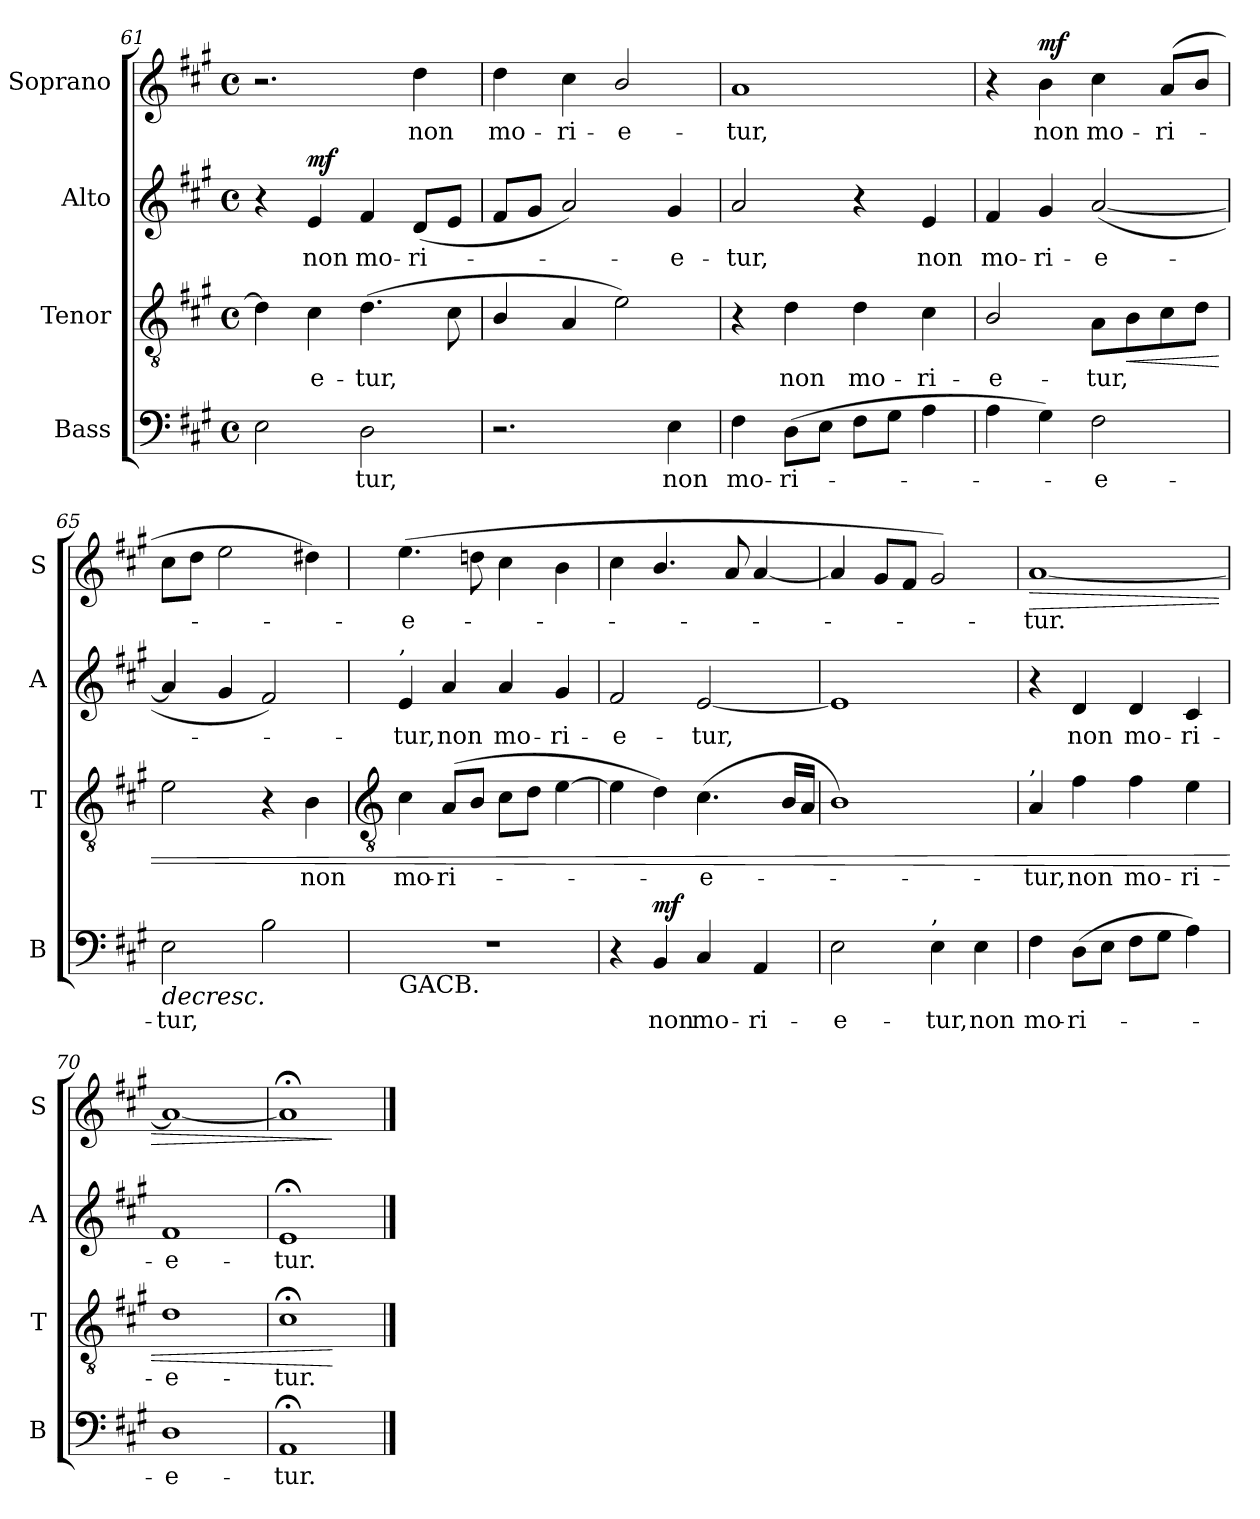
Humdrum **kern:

**kern	**text	**dynam	**kern	**text	**dynam	**kern	**text	**dynam	**kern	**text	**dynam
*part4	*part4	*part4	*part3	*part3	*part3	*part2	*part2	*part2	*part1	*part1	*part1
*staff4	*staff4	*staff4	*staff3	*staff3	*staff3	*staff2	*staff2	*staff2	*staff1	*staff1	*staff1
*I"Bass	*	*	*I"Tenor	*	*	*I"Alto	*	*	*I"Soprano	*	*
*I'B	*	*	*I'T	*	*	*I'A	*	*	*I'S	*	*
!!LO:LB:g=z
*clefF4	*	*	*clefGv2	*	*	*clefG2	*	*	*clefG2	*	*
*k[f#c#g#]	*	*	*k[f#c#g#]	*	*	*k[f#c#g#]	*	*	*k[f#c#g#]	*	*
*A:	*	*	*A:	*	*	*A:	*	*	*A:	*	*
*M4/4	*	*	*M4/4	*	*	*M4/4	*	*	*M4/4	*	*
*met(c)	*	*	*met(c)	*	*	*met(c)	*	*	*met(c)	*	*
=61	=61	=61	=61	=61	=61	=61	=61	=61	=61	=61	=61
2E	.	.	4d]	.	.	4r	.	.	2.r	.	.
!	!	!	!	!LO:LY:b	!	!	!LO:LY:b	!LO:DY:b	!	!	!
.	.	.	4c#	e-	.	4e	non	mf	.	.	.
!	!LO:LY:b	!	!	!LO:LY:b	!	!	!LO:LY:b	!	!	!	!
2D	tur,	.	(>4.d	-tur,	.	4f#	mo-	.	.	.	.
!	!	!	!	!	!	!	!LO:LY:b	!	!	!LO:LY:b	!
.	.	.	.	.	.	(<8dL	-ri-	.	4dd	non	.
.	.	.	8c#	.	.	8eJ	.	.	.	.	.
=62	=62	=62	=62	=62	=62	=62	=62	=62	=62	=62	=62
!	!	!	!	!	!	!	!	!	!	!LO:LY:b	!
2.r	.	.	4B/	.	.	8f#L	.	.	4dd	mo-	.
.	.	.	.	.	.	8g#J	.	.	.	.	.
!	!	!	!	!	!	!	!	!	!	!LO:LY:b	!
.	.	.	4A	.	.	2a)	.	.	4cc#	-ri-	.
!	!	!	!	!	!	!	!	!	!	!LO:LY:b	!
.	.	.	2e)	.	.	.	.	.	2b/	-e-	.
!	!LO:LY:b	!	!	!	!	!	!LO:LY:b	!	!	!	!
4E	non	.	.	.	.	4g#	e-	.	.	.	.
=63	=63	=63	=63	=63	=63	=63	=63	=63	=63	=63	=63
!	!LO:LY:b	!	!	!	!	!	!LO:LY:b	!	!	!LO:LY:b	!
4F#	mo-	.	4r	.	.	2a	-tur,	.	1a	-tur,	.
!	!LO:LY:b	!	!	!LO:LY:b	!	!	!	!	!	!	!
(>8DL	-ri-	.	4d	non	.	.	.	.	.	.	.
8EJ	.	.	.	.	.	.	.	.	.	.	.
!	!	!	!	!LO:LY:b	!	!	!	!	!	!	!
8F#L	.	.	4d	mo-	.	4r	.	.	.	.	.
8G#J	.	.	.	.	.	.	.	.	.	.	.
!	!	!	!	!LO:LY:b	!	!	!LO:LY:b	!	!	!	!
4A	.	.	4c#	-ri-	.	4e	non	.	.	.	.
=64	=64	=64	=64	=64	=64	=64	=64	=64	=64	=64	=64
!	!	!	!	!LO:LY:b	!	!	!LO:LY:b	!	!	!	!
4A	.	.	2B/	-e-	.	4f#	mo-	.	4r	.	.
!	!	!	!	!	!	!	!LO:LY:b	!	!	!LO:LY:b	!LO:DY:b
4G#)	.	.	.	.	.	4g#	-ri-	.	4b	non	mf
!	!LO:LY:b	!	!	!LO:LY:b	!	!	!LO:LY:b	!	!	!LO:LY:b	!
2F#	e-	.	8AL	-tur,	.	(<[2a	-e-	.	4cc#	mo-	.
!	!	!	!	!	!LO:HP:b	!	!	!	!	!	!
.	.	.	8B	.	<	.	.	.	.	.	.
!	!	!	!	!	!	!	!	!	!	!LO:LY:b	!
.	.	.	8c#	.	.	.	.	.	(<8aL	-ri-	.
.	.	.	8dJ	.	.	.	.	.	8bJ	.	.
=65	=65	=65	=65	=65	=65	=65	=65	=65	=65	=65	=65
!	!LO:LY:b	!LO:HP:b	!	!	!	!	!	!	!	!	!
2E	-tur,	>	2e	.	.	4a]	.	.	8cc#L	.	.
.	.	.	.	.	.	.	.	.	8ddJ	.	.
.	.	.	.	.	.	4g#	.	.	2ee	.	.
2B	.	.	4r	.	.	2f#)	.	.	.	.	.
!	!	!	!	!LO:LY:b	!	!	!	!	!	!	!
.	.	.	4B	non	.	.	.	.	4dd#X)	.	.
!!LO:LB:g=z
=66	=66	=66	=66	=66	=66	=66	=66	=66	=66	=66	=66
*	*	*	*clefGv2	*	*	*	*	*	*	*	*
!	!	!	!	!	!	!LO:TX:a:t=,	!	!	!	!	!
!LO:TX:b:t=GACB.	!	!	!	!	!	!	!	!	!	!	!
!	!	!	!	!LO:LY:b	!	!	!LO:LY:b	!	!	!LO:LY:b	!
1r	.	.	4c#	mo-	.	4e	tur,	.	(<4.ee	e-	.
!	!	!	!	!LO:LY:b	!	!	!LO:LY:b	!	!	!	!
.	.	.	(<8AL	-ri-	.	4a	non	.	.	.	.
.	.	.	8BJ	.	.	.	.	.	8ddn	.	.
!	!	!	!	!	!	!	!LO:LY:b	!	!	!	!
.	.	.	8c#L	.	.	4a	mo-	.	4cc#	.	.
.	.	.	8dJ	.	.	.	.	.	.	.	.
!	!	!	!	!	!	!	!LO:LY:b	!	!	!	!
.	.	.	[4e	.	.	4g#	-ri-	.	4b	.	.
=67	=67	=67	=67	=67	=67	=67	=67	=67	=67	=67	=67
!	!	!	!	!	!	!	!LO:LY:b	!	!	!	!
4r	.	.	4e]	.	.	2f#	-e-	.	4cc#	.	.
!	!LO:LY:b	!LO:DY:b	!	!	!	!	!	!	!	!	!
4BB	non	mf	4d)	.	.	.	.	.	4.b/	.	.
!	!LO:LY:b	!	!	!LO:LY:b	!	!	!LO:LY:b	!	!	!	!
4C#	mo-	.	(>4.c#	e-	.	[2e	-tur,	.	.	.	.
.	.	.	.	.	.	.	.	.	8a	.	.
!	!LO:LY:b	!	!	!	!	!	!	!	!	!	!
4AA	-ri-	.	.	.	.	.	.	.	[4a	.	.
.	.	.	16BLL	.	.	.	.	.	.	.	.
.	.	.	16AJJ	.	.	.	.	.	.	.	.
=68	=68	=68	=68	=68	=68	=68	=68	=68	=68	=68	=68
!	!LO:LY:b	!	!	!	!	!	!	!	!	!	!
2E	-e-	.	1B)	.	.	1e]	.	.	4a]	.	.
.	.	.	.	.	.	.	.	.	8g#L	.	.
.	.	.	.	.	.	.	.	.	8f#J	.	.
!LO:TX:a:t=,	!	!	!	!	!	!	!	!	!	!	!
!	!LO:LY:b	!	!	!	!	!	!	!	!	!	!
4E	-tur,	.	.	.	.	.	.	.	2g#)	.	.
!	!LO:LY:b	!	!	!	!	!	!	!	!	!	!
4E	non	.	.	.	.	.	.	.	.	.	.
=69	=69	=69	=69	=69	=69	=69	=69	=69	=69	=69	=69
!	!	!	!LO:TX:a:t=,	!	!	!	!	!	!	!	!
!	!LO:LY:b	!	!	!LO:LY:b	!	!	!	!	!	!LO:LY:b	!LO:HP:b
4F#	mo-	.	4A	tur,	.	4r	.	.	[1a	tur.	>
!	!LO:LY:b	!	!	!LO:LY:b	!	!	!LO:LY:b	!	!	!	!
(>8DL	-ri-	.	4f#	non	.	4d	non	.	.	.	.
8EJ	.	.	.	.	.	.	.	.	.	.	.
!	!	!	!	!LO:LY:b	!	!	!LO:LY:b	!	!	!	!
8F#L	.	.	4f#	mo-	.	4d	mo-	.	.	.	.
8G#J	.	.	.	.	.	.	.	.	.	.	.
!	!	!	!	!LO:LY:b	!	!	!LO:LY:b	!	!	!	!
4A)	.	.	4e	-ri-	.	4c#	-ri-	.	.	.	.
=70	=70	=70	=70	=70	=70	=70	=70	=70	=70	=70	=70
!	!LO:LY:b	!	!	!LO:LY:b	!	!	!LO:LY:b	!	!	!	!
1D	e-	.	1d	-e-	.	1f#	-e-	.	1a_	.	.
=71	=71	=71	=71	=71	=71	=71	=71	=71	=71	=71	=71
!	!LO:LY:b	!	!	!LO:LY:b	!	!	!LO:LY:b	!	!	!	!
1AA;<	-tur.	.	1c#;<	-tur.	.	1e;<	-tur.	.	1a;<]	.	.
.	.	]	.	.	[	.	.	.	.	.	]
==	==	==	==	==	==	==	==	==	==	==	==
*-	*-	*-	*-	*-	*-	*-	*-	*-	*-	*-	*-
